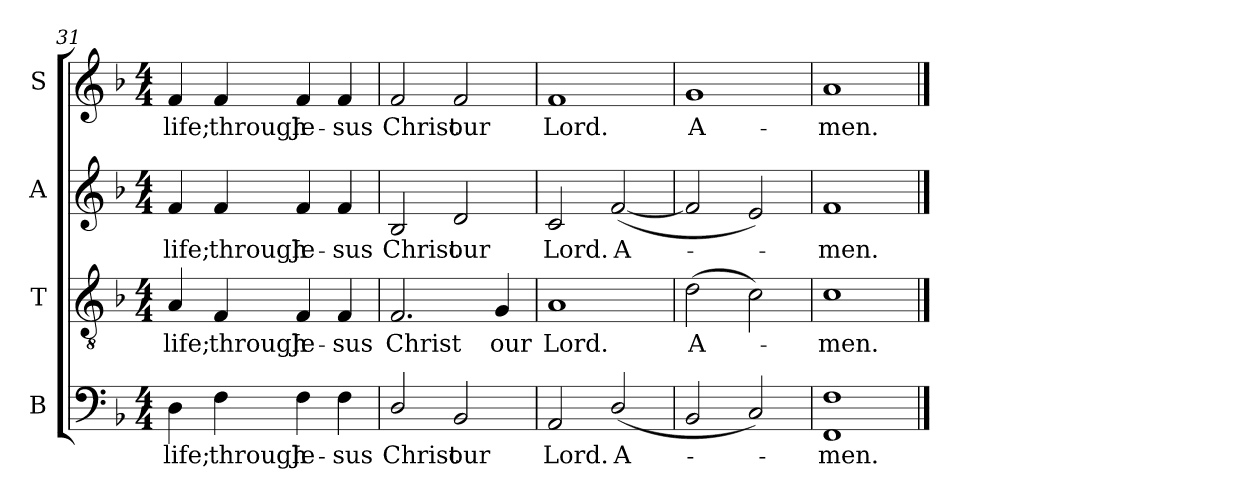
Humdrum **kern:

**kern	**text	**kern	**text	**kern	**text	**kern	**text
*part4	*part4	*part3	*part3	*part2	*part2	*part1	*part1
*staff4	*staff4	*staff3	*staff3	*staff2	*staff2	*staff1	*staff1
*I"B	*	*I"T	*	*I"A	*	*I"S	*
*I'B.	*	*I'T.	*	*I'A.	*	*I'S.	*
*clefF4	*	*clefGv2	*	*clefG2	*	*clefG2	*
*	*	*ITrd7c12	*	*	*	*	*
*k[b-]	*	*k[b-]	*	*k[b-]	*	*k[b-]	*
*F:	*	*F:	*	*F:	*	*F:	*
*M4/4	*	*M4/4	*	*M4/4	*	*M4/4	*
=31	=31	=31	=31	=31	=31	=31	=31
!	!LO:LY:b:color=#000000	!	!	!	!	!	!
!	!	!	!LO:LY:b:color=#000000	!	!	!	!
!	!	!	!	!	!LO:LY:b:color=#000000	!	!
!	!	!	!	!	!	!	!LO:LY:b:color=#000000
4Di\	life;	4AAi/	life;	4fi/	life;	4fi/	life;
!	!LO:LY:b:color=#000000	!	!	!	!	!	!
!	!	!	!LO:LY:b:color=#000000	!	!	!	!
!	!	!	!	!	!LO:LY:b:color=#000000	!	!
!	!	!	!	!	!	!	!LO:LY:b:color=#000000
4Fi\	through	4FFi/	through	4fi/	through	4fi/	through
!	!LO:LY:b:color=#000000	!	!	!	!	!	!
!	!	!	!LO:LY:b:color=#000000	!	!	!	!
!	!	!	!	!	!LO:LY:b:color=#000000	!	!
!	!	!	!	!	!	!	!LO:LY:b:color=#000000
4Fi\	Je-	4FFi/	Je-	4fi/	Je-	4fi/	Je-
!	!LO:LY:b:color=#000000	!	!	!	!	!	!
!	!	!	!LO:LY:b:color=#000000	!	!	!	!
!	!	!	!	!	!LO:LY:b:color=#000000	!	!
!	!	!	!	!	!	!	!LO:LY:b:color=#000000
4Fi\	-sus	4FFi/	-sus	4fi/	-sus	4fi/	-sus
=32	=32	=32	=32	=32	=32	=32	=32
!	!LO:LY:b:color=#000000	!	!	!	!	!	!
!	!	!	!LO:LY:b:color=#000000	!	!	!	!
!	!	!	!	!	!LO:LY:b:color=#000000	!	!
!	!	!	!	!	!	!	!LO:LY:b:color=#000000
2Di/	Christ	2.FFi/	Christ	2B-i/	Christ	2fi/	Christ
!	!LO:LY:b:color=#000000	!	!	!	!	!	!
!	!	!	!	!	!LO:LY:b:color=#000000	!	!
!	!	!	!	!	!	!	!LO:LY:b:color=#000000
2BB-i/	our	.	.	2di/	our	2fi/	our
!	!	!	!LO:LY:b:color=#000000	!	!	!	!
.	.	4GGi/	our	.	.	.	.
=33	=33	=33	=33	=33	=33	=33	=33
!	!LO:LY:b:color=#000000	!	!	!	!	!	!
!	!	!	!LO:LY:b:color=#000000	!	!	!	!
!	!	!	!	!	!LO:LY:b:color=#000000	!	!
!	!	!	!	!	!	!	!LO:LY:b:color=#000000
2AAi/	Lord.	1AAi	Lord.	2ci/	Lord.	1fi	Lord.
!	!LO:LY:b:color=#000000	!	!	!	!	!	!
!	!	!	!	!	!LO:LY:b:color=#000000	!	!
(2Di/	A-	.	.	([2fi/	A-	.	.
=34	=34	=34	=34	=34	=34	=34	=34
!	!	!	!LO:LY:b:color=#000000	!	!	!	!
!	!	!	!	!	!	!	!LO:LY:b:color=#000000
2BB-i/	.	(2Di\	A-	2fi/]	.	1gi	A-
2Ci/)	.	2Ci\)	.	2ei/)	.	.	.
=35	=35	=35	=35	=35	=35	=35	=35
!	!LO:LY:b:color=#000000	!	!	!	!	!	!
!	!	!	!LO:LY:b:color=#000000	!	!	!	!
!	!	!	!	!	!LO:LY:b:color=#000000	!	!
!	!	!	!	!	!	!	!LO:LY:b:color=#000000
1FFi 1Fi	-men.	1Ci	-men.	1fi	-men.	1ai	-men.
==	==	==	==	==	==	==	==
*-	*-	*-	*-	*-	*-	*-	*-
